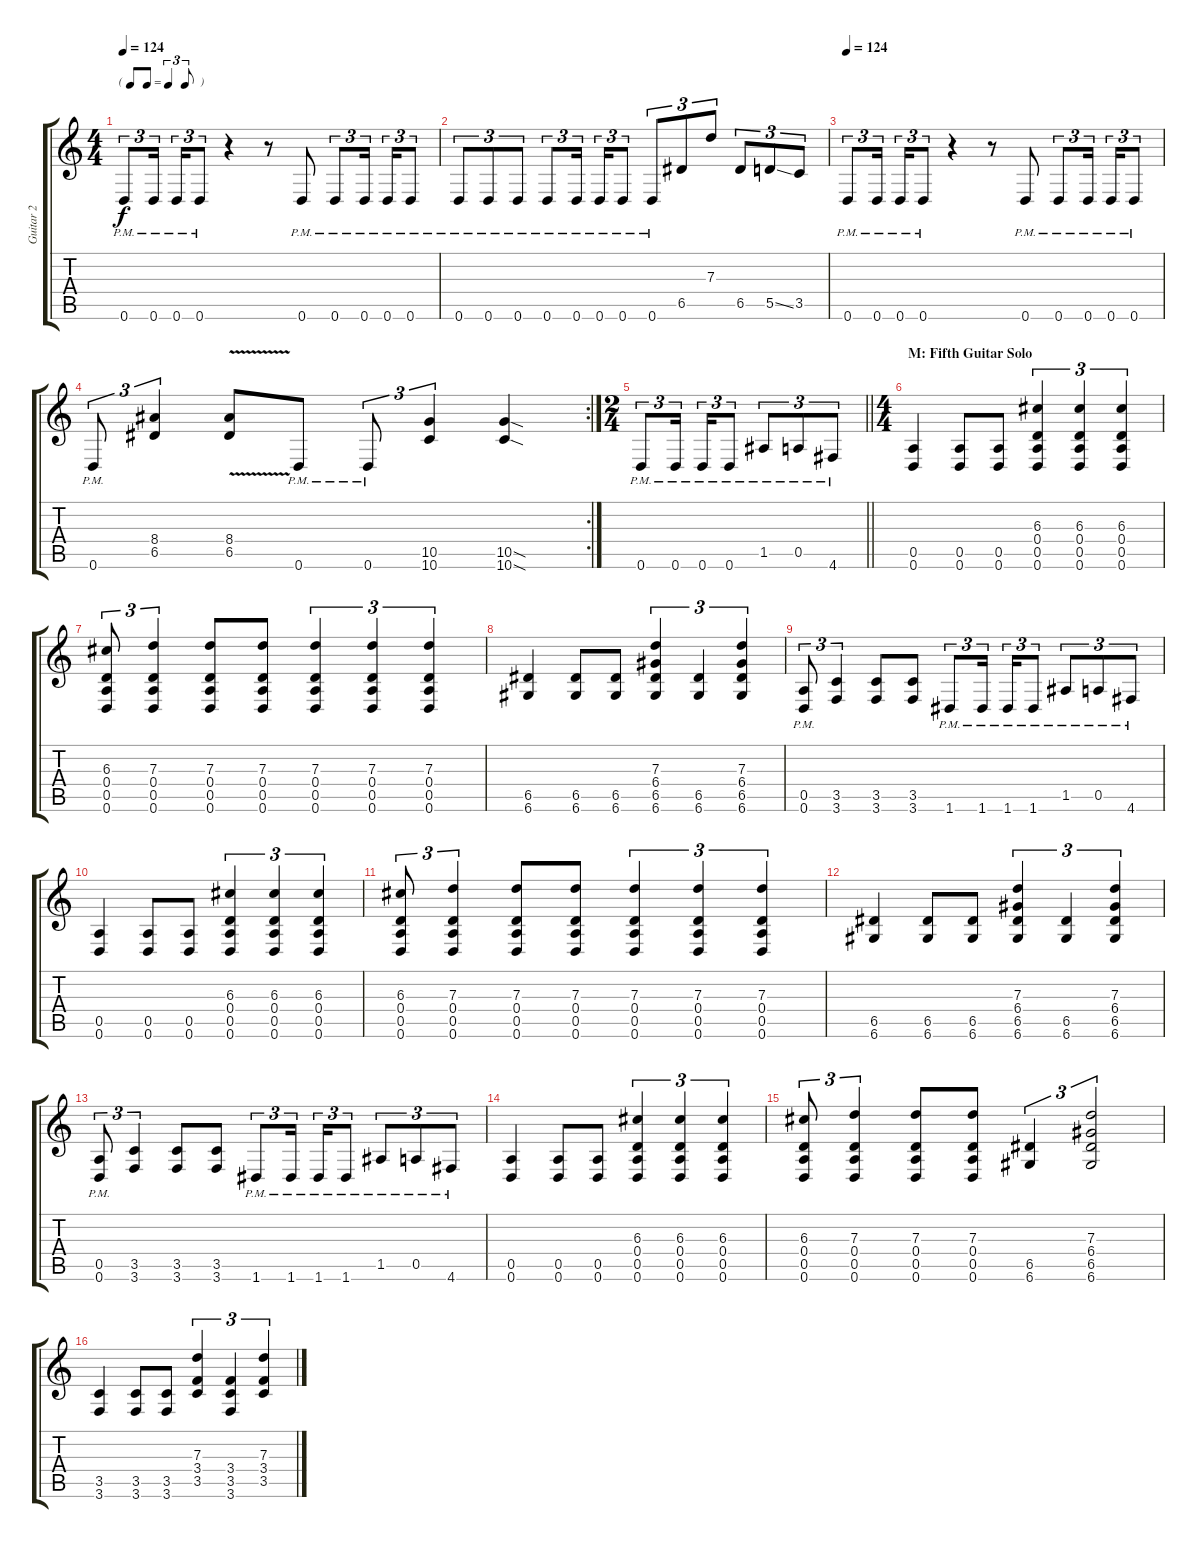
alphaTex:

\track ("Guitar 2" "Guitar 2") {instrument distortionguitar}
\staff {score tabs}
\tuning (E4 B3 G3 D3 A2 D2) {hide}
\ts (4 4)
\tf triplet8th
\tempo 124
\clef g2
\ks c
0.6{pm}.8{tu (3 2) dy f} 0.6{pm}.16{tu (3 2)} 0.6{pm}.16{tu (3 2)} 0.6{pm}.8{tu (3 2)} r.4 r.8 0.6{pm}.8 0.6{pm}.8{tu (3 2)} 0.6{pm}.16{tu (3 2)} 0.6{pm}.16{tu (3 2)} 0.6{pm}.8{tu (3 2)} |
0.6{pm}.8{tu (3 2)} 0.6{pm}.8{tu (3 2)} 0.6{pm}.8{tu (3 2)} 0.6{pm}.8{tu (3 2)} 0.6{pm}.16{tu (3 2)} 0.6{pm}.16{tu (3 2)} 0.6{pm}.8{tu (3 2)} 0.6{pm}.8{tu (3 2)} 6.5.8{tu (3 2)} 7.3.8{tu (3 2)} 6.5.8{tu (3 2)} 5.5{ss}.8{tu (3 2)} 3.5.8{tu (3 2)} |
\tempo 124
0.6{pm}.8{tu (3 2)} 0.6{pm}.16{tu (3 2)} 0.6{pm}.16{tu (3 2)} 0.6{pm}.8{tu (3 2)} r.4 r.8 0.6{pm}.8 0.6{pm}.8{tu (3 2)} 0.6{pm}.16{tu (3 2)} 0.6{pm}.16{tu (3 2)} 0.6{pm}.8{tu (3 2)} |
\rc 2
0.6{pm}.8{tu (3 2)} (8.4 6.5).4{tu (3 2)} (8.4{v} 6.5{v}).8 0.6{pm}.8 0.6{pm}.8{tu (3 2)} (10.5 10.6).4{tu (3 2)} (10.5{sod} 10.6{sod}).4 |
\ts (2 4)
\barLineRight lightlight
0.6{pm}.8{tu (3 2)} 0.6{pm}.16{tu (3 2)} 0.6{pm}.16{tu (3 2)} 0.6{pm}.8{tu (3 2)} 1.5{pm}.8{tu (3 2)} 0.5{pm}.8{tu (3 2)} 4.6{pm}.8{tu (3 2)} |
\ts (4 4)
\section ("" "M: Fifth Guitar Solo")
(0.5 0.6).4 (0.5 0.6).8 (0.5 0.6).8 (6.3 0.4 0.5 0.6).4{tu (3 2)} (6.3 0.4 0.5 0.6).4{tu (3 2)} (6.3 0.4 0.5 0.6).4{tu (3 2)} |
(6.3 0.4 0.5 0.6).8{tu (3 2)} (7.3 0.4 0.5 0.6).4{tu (3 2)} (7.3 0.4 0.5 0.6).8 (7.3 0.4 0.5 0.6).8 (7.3 0.4 0.5 0.6).4{tu (3 2)} (7.3 0.4 0.5 0.6).4{tu (3 2)} (7.3 0.4 0.5 0.6).4{tu (3 2)} |
(6.5 6.6).4 (6.5 6.6).8 (6.5 6.6).8 (7.3 6.4 6.5 6.6).4{tu (3 2)} (6.5 6.6).4{tu (3 2)} (7.3 6.4 6.5 6.6).4{tu (3 2)} |
(0.5{pm} 0.6{pm}).8{tu (3 2)} (3.5 3.6).4{tu (3 2)} (3.5 3.6).8 (3.5 3.6).8 1.6{pm}.8{tu (3 2)} 1.6{pm}.16{tu (3 2)} 1.6{pm}.16{tu (3 2)} 1.6{pm}.8{tu (3 2)} 1.5{pm}.8{tu (3 2)} 0.5{pm}.8{tu (3 2)} 4.6{pm}.8{tu (3 2)} |
(0.5 0.6).4 (0.5 0.6).8 (0.5 0.6).8 (6.3 0.4 0.5 0.6).4{tu (3 2)} (6.3 0.4 0.5 0.6).4{tu (3 2)} (6.3 0.4 0.5 0.6).4{tu (3 2)} |
(6.3 0.4 0.5 0.6).8{tu (3 2)} (7.3 0.4 0.5 0.6).4{tu (3 2)} (7.3 0.4 0.5 0.6).8 (7.3 0.4 0.5 0.6).8 (7.3 0.4 0.5 0.6).4{tu (3 2)} (7.3 0.4 0.5 0.6).4{tu (3 2)} (7.3 0.4 0.5 0.6).4{tu (3 2)} |
(6.5 6.6).4 (6.5 6.6).8 (6.5 6.6).8 (7.3 6.4 6.5 6.6).4{tu (3 2)} (6.5 6.6).4{tu (3 2)} (7.3 6.4 6.5 6.6).4{tu (3 2)} |
(0.5{pm} 0.6{pm}).8{tu (3 2)} (3.5 3.6).4{tu (3 2)} (3.5 3.6).8 (3.5 3.6).8 1.6{pm}.8{tu (3 2)} 1.6{pm}.16{tu (3 2)} 1.6{pm}.16{tu (3 2)} 1.6{pm}.8{tu (3 2)} 1.5{pm}.8{tu (3 2)} 0.5{pm}.8{tu (3 2)} 4.6{pm}.8{tu (3 2)} |
(0.5 0.6).4 (0.5 0.6).8 (0.5 0.6).8 (6.3 0.4 0.5 0.6).4{tu (3 2)} (6.3 0.4 0.5 0.6).4{tu (3 2)} (6.3 0.4 0.5 0.6).4{tu (3 2)} |
(6.3 0.4 0.5 0.6).8{tu (3 2)} (7.3 0.4 0.5 0.6).4{tu (3 2)} (7.3 0.4 0.5 0.6).8 (7.3 0.4 0.5 0.6).8 (6.5 6.6).4{tu (3 2)} (7.3 6.4 6.5 6.6).2{tu (3 2)} |
(3.5 3.6).4 (3.5 3.6).8 (3.5 3.6).8 (7.3 3.4 3.5).4{tu (3 2)} (3.4 3.5 3.6).4{tu (3 2)} (7.3 3.4 3.5).4{tu (3 2)}
